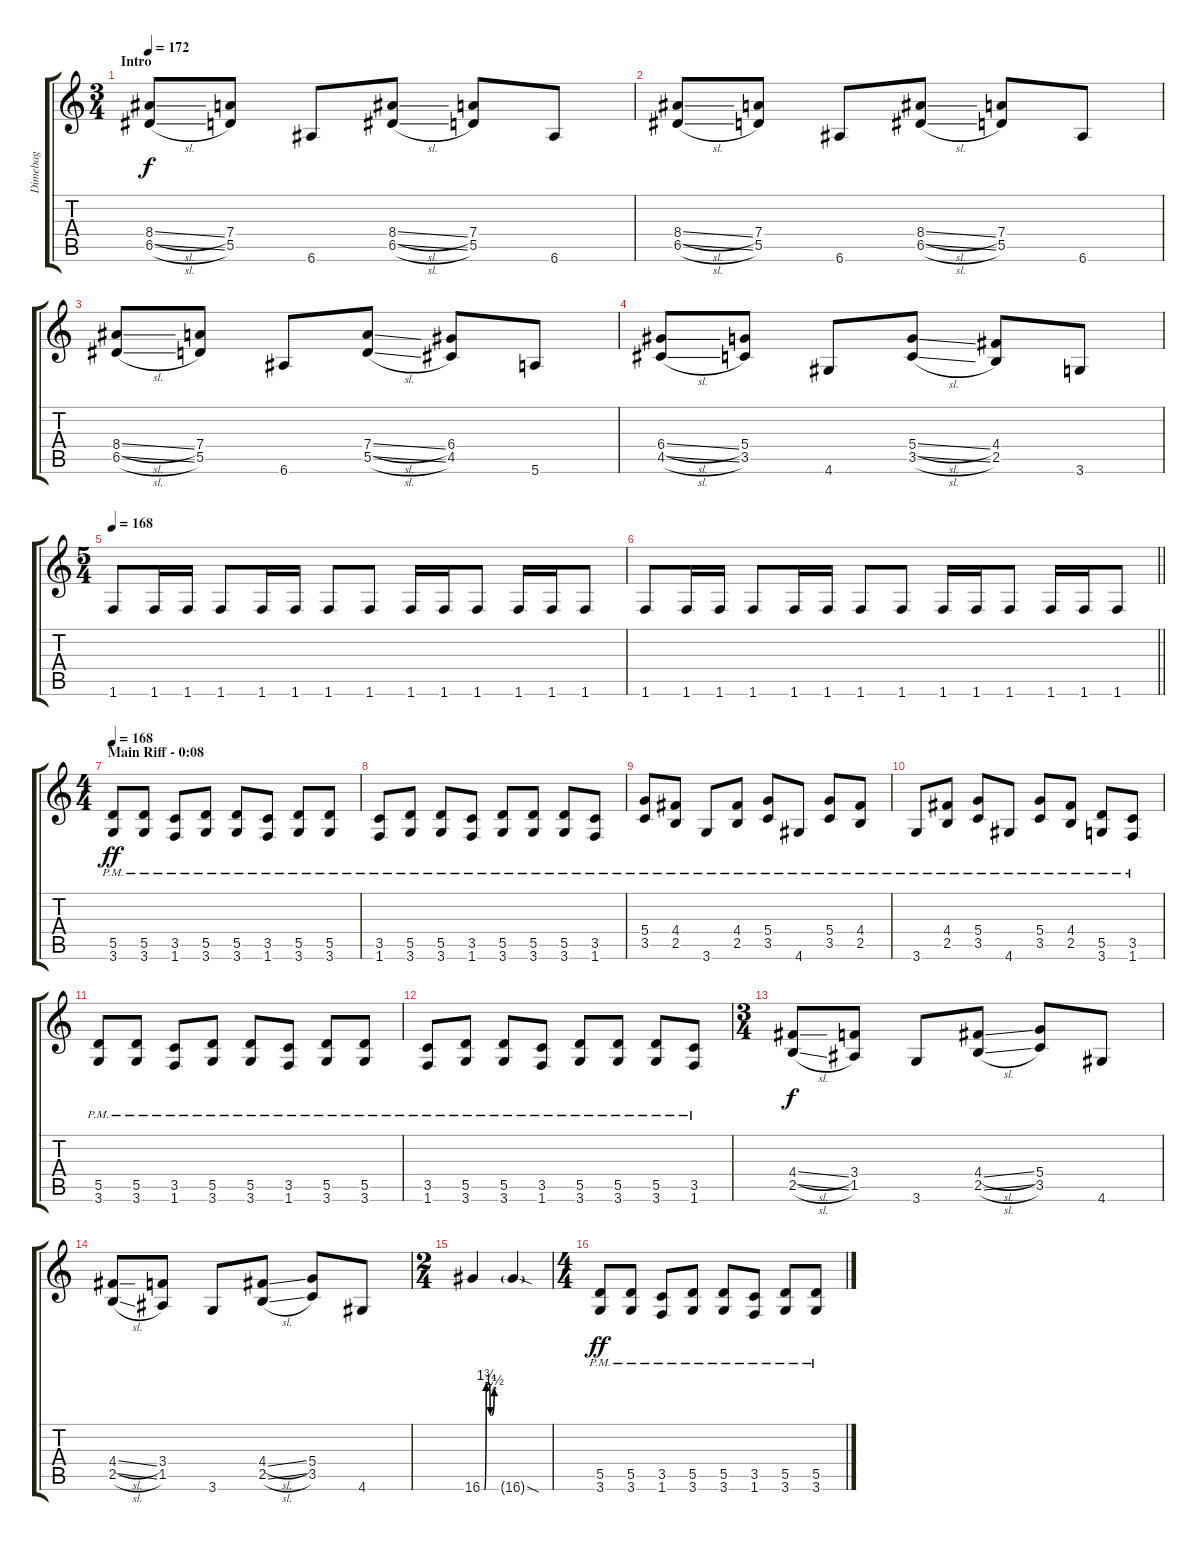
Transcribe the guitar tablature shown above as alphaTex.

\track ("Dimebag" "Dimebag") {instrument distortionguitar}
\staff {score tabs}
\tuning (E4 B3 G3 D3 A2 E2) {hide}
\ts (3 4)
\section ("" "Intro")
\tempo 172
\clef g2
\ks c
(8.4{sl} 6.5{sl}).8{dy f volume 16 instrument distortionguitar} (7.4 5.5).8 6.6.8 (8.4{sl} 6.5{sl}).8 (7.4 5.5).8 6.6.8 |
(8.4{sl} 6.5{sl}).8 (7.4 5.5).8 6.6.8 (8.4{sl} 6.5{sl}).8 (7.4 5.5).8 6.6.8 |
(8.4{sl} 6.5{sl}).8 (7.4 5.5).8 6.6.8 (7.4{sl} 5.5{sl}).8 (6.4 4.5).8 5.6.8 |
(6.4{sl} 4.5{sl}).8 (5.4 3.5).8 4.6.8 (5.4{sl} 3.5{sl}).8 (4.4 2.5).8 3.6.8 |
\ts (5 4)
\tempo 168
1.6.8 1.6.16 1.6.16 1.6.8 1.6.16 1.6.16 1.6.8 1.6.8 1.6.16 1.6.16 1.6.8 1.6.16 1.6.16 1.6.8 |
\barLineRight lightlight
1.6.8 1.6.16 1.6.16 1.6.8 1.6.16 1.6.16 1.6.8 1.6.8 1.6.16 1.6.16 1.6.8 1.6.16 1.6.16 1.6.8 |
\ts (4 4)
\section ("" "Main Riff - 0:08")
\tempo 168
(5.5{pm} 3.6{pm}).8{dy ff} (5.5{pm} 3.6{pm}).8 (3.5{pm} 1.6{pm}).8 (5.5{pm} 3.6{pm}).8 (5.5{pm} 3.6{pm}).8 (3.5{pm} 1.6{pm}).8 (5.5{pm} 3.6{pm}).8 (5.5{pm} 3.6{pm}).8 |
(3.5{pm} 1.6{pm}).8 (5.5{pm} 3.6{pm}).8 (5.5{pm} 3.6{pm}).8 (3.5{pm} 1.6{pm}).8 (5.5{pm} 3.6{pm}).8 (5.5{pm} 3.6{pm}).8 (5.5{pm} 3.6{pm}).8 (3.5{pm} 1.6{pm}).8 |
(5.4{pm} 3.5{pm}).8 (4.4{pm} 2.5{pm}).8 3.6{pm}.8 (4.4{pm} 2.5{pm}).8 (5.4{pm} 3.5{pm}).8 4.6{pm}.8 (5.4{pm} 3.5{pm}).8 (4.4{pm} 2.5{pm}).8 |
3.6{pm}.8 (4.4{pm} 2.5{pm}).8 (5.4{pm} 3.5{pm}).8 4.6{pm}.8 (5.4{pm} 3.5{pm}).8 (4.4{pm} 2.5{pm}).8 (5.5{pm} 3.6{pm}).8 (3.5{pm} 1.6{pm}).8 |
(5.5{pm} 3.6{pm}).8 (5.5{pm} 3.6{pm}).8 (3.5{pm} 1.6{pm}).8 (5.5{pm} 3.6{pm}).8 (5.5{pm} 3.6{pm}).8 (3.5{pm} 1.6{pm}).8 (5.5{pm} 3.6{pm}).8 (5.5{pm} 3.6{pm}).8 |
(3.5{pm} 1.6{pm}).8 (5.5{pm} 3.6{pm}).8 (5.5{pm} 3.6{pm}).8 (3.5{pm} 1.6{pm}).8 (5.5{pm} 3.6{pm}).8 (5.5{pm} 3.6{pm}).8 (5.5{pm} 3.6{pm}).8 (3.5{pm} 1.6{pm}).8 |
\ts (3 4)
(4.4{sl} 2.5{sl}).8{dy f} (3.4 1.5).8 3.6.8 (4.4{sl} 2.5{sl}).8 (5.4 3.5).8 4.6.8 |
(4.4{sl} 2.5{sl}).8 (3.4 1.5).8 3.6.8 (4.4{sl} 2.5{sl}).8 (5.4 3.5).8 4.6.8 |
\ts (2 4)
16.6{be (custom 0 0 5 0 9 0 17 7 27 7 34 1 40 1 51 6 60 6)}.4{volume 11 balance 2} 16.6{sod g}.4 |
\ts (4 4)
(5.5{pm} 3.6{pm}).8{dy ff volume 16 balance 8} (5.5{pm} 3.6{pm}).8 (3.5{pm} 1.6{pm}).8 (5.5{pm} 3.6{pm}).8 (5.5{pm} 3.6{pm}).8 (3.5{pm} 1.6{pm}).8 (5.5{pm} 3.6{pm}).8 (5.5{pm} 3.6{pm}).8
